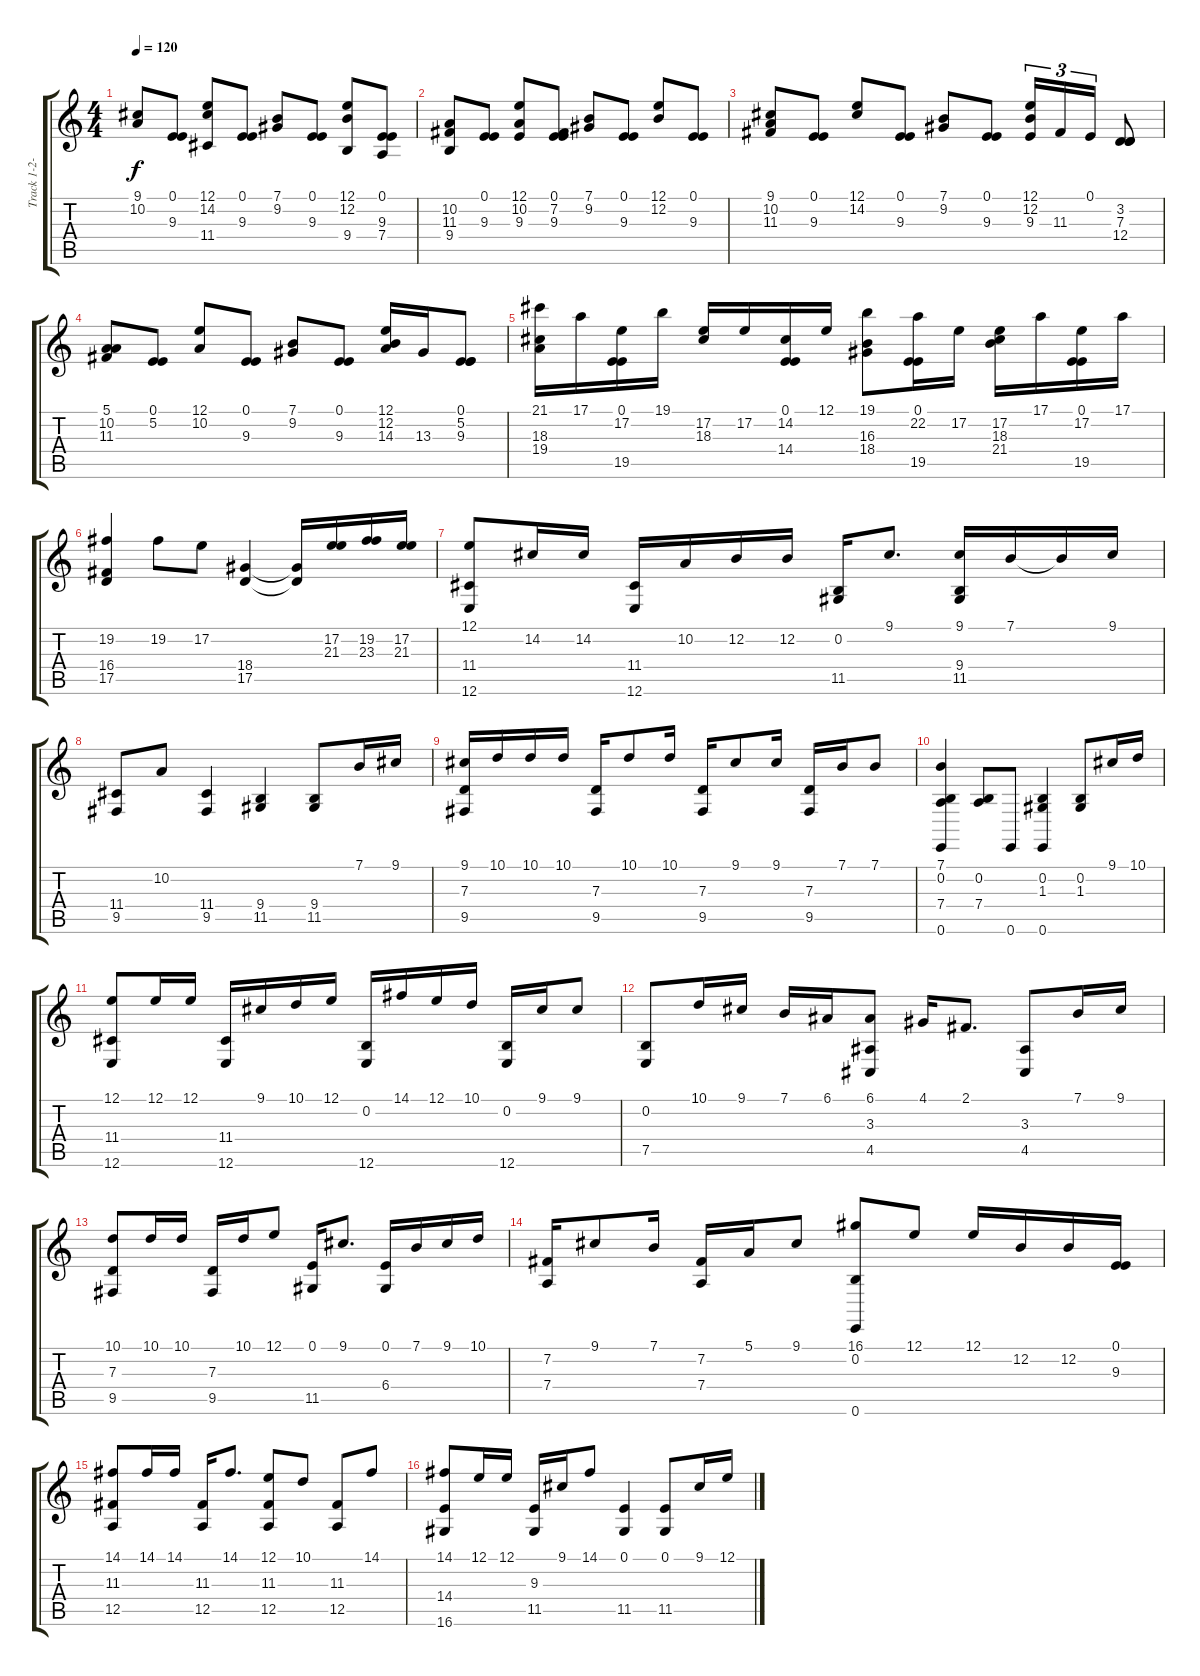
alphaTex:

\track ("Track 1-2-3-4-5-6" "Track 1-2-") {instrument acousticgrandpiano}
\staff {score tabs}
\tuning (E4 B3 G3 D3 A2 E2) {hide}
\ts (4 4)
\tempo 120
\clef g2
\ks c
(9.1 10.2).8{dy f} (0.1 9.3).8 (12.1 14.2 11.4).8 (0.1 9.3).8 (7.1 9.2).8 (0.1 9.3).8 (12.1 12.2 9.4).8 (0.1 9.3 7.4).8 |
(10.2 11.3 9.4).8 (0.1 9.3).8 (12.1 10.2 9.3).8 (0.1 7.2 9.3).8 (7.1 9.2).8 (0.1 9.3).8 (12.1 12.2).8 (0.1 9.3).8 |
(9.1 10.2 11.3).8 (0.1 9.3).8 (12.1 14.2).8 (0.1 9.3).8 (7.1 9.2).8 (0.1 9.3).8 (12.1 12.2 9.3).16{tu (3 2)} 11.3.16{tu (3 2)} 0.1.16{tu (3 2)} (3.2 7.3 12.4).8 |
(5.1 10.2 11.3).8 (0.1 5.2).8 (12.1 10.2).8 (0.1 9.3).8 (7.1 9.2).8 (0.1 9.3).8 (12.1 12.2 14.3).16 13.3.16 (0.1 5.2 9.3).8 |
(21.1 18.3 19.4).16 17.1.16 (0.1 17.2 19.5).16 19.1.16 (17.2 18.3).16 17.2.16 (0.1 14.2 14.4).16 12.1.16 (19.1 16.3 18.4).8 (0.1 22.2 19.5).16 17.2.16 (17.2 18.3 21.4).16 17.1.16 (0.1 17.2 19.5).16 17.1.16 |
(19.2 16.4 17.5).4 19.2.8 17.2.8 (18.4 17.5).4 (18.4{t} 17.5{t}).16 (17.2 21.3).16 (19.2 23.3).16 (17.2 21.3).16 |
(12.1 11.4 12.6).8 14.2.16 14.2.16 (11.4 12.6).16 10.2.16 12.2.16 12.2.16 (0.2 11.5).16 9.1.8{d} (9.1 9.4 11.5).16 7.1.16 7.1{t}.16 9.1.16 |
(11.4 9.5).8 10.2.8 (11.4 9.5).4 (9.4 11.5).4 (9.4 11.5).8 7.1.16 9.1.16 |
(9.1 7.3 9.5).16 10.1.16 10.1.16 10.1.16 (7.3 9.5).16 10.1.8 10.1.16 (7.3 9.5).16 9.1.8 9.1.16 (7.3 9.5).16 7.1.16 7.1.8 |
(7.1 0.2 7.4 0.6).4 (0.2 7.4).8 0.6.8 (0.2 1.3 0.6).4 (0.2 1.3).8 9.1.16 10.1.16 |
(12.1 11.4 12.6).8 12.1.16 12.1.16 (11.4 12.6).16 9.1.16 10.1.16 12.1.16 (0.2 12.6).16 14.1.16 12.1.16 10.1.16 (0.2 12.6).16 9.1.16 9.1.8 |
(0.2 7.5).8 10.1.16 9.1.16 7.1.16 6.1.16 (6.1 3.3 4.5).8 4.1.16 2.1.8{d} (3.3 4.5).8 7.1.16 9.1.16 |
(10.1 7.3 9.5).8 10.1.16 10.1.16 (7.3 9.5).16 10.1.16 12.1.8 (0.1 11.5).16 9.1.8{d} (0.1 6.4).16 7.1.16 9.1.16 10.1.16 |
(7.2 7.4).16 9.1.8 7.1.16 (7.2 7.4).16 5.1.16 9.1.8 (16.1 0.2 0.6).8 12.1.8 12.1.16 12.2.16 12.2.16 (0.1 9.3).16 |
(14.1 11.3 12.5).8 14.1.16 14.1.16 (11.3 12.5).16 14.1.8{d} (12.1 11.3 12.5).8 10.1.8 (11.3 12.5).8 14.1.8 |
(14.1 14.4 16.6).8 12.1.16 12.1.16 (9.3 11.5).16 9.1.16 14.1.8 (0.1 11.5).4 (0.1 11.5).8 9.1.16 12.1.16
